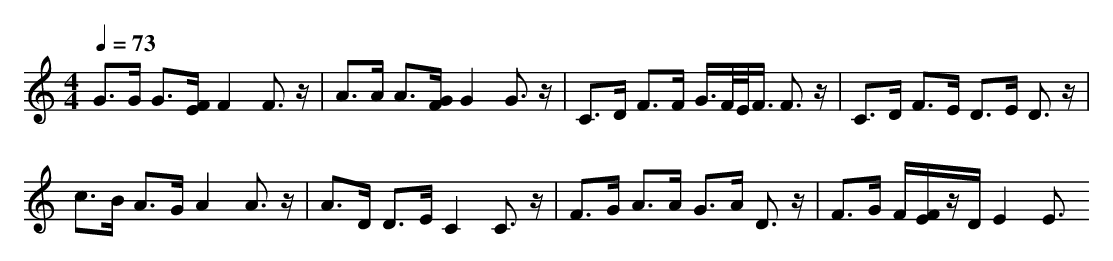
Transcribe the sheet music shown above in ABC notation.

X:1
T:
M: 4/4
L: 1/8
Q:1/4=73
K:C % 0 sharps
G>G G3/2[F/2E/2] F2 F3/2z/2|A>A A3/2[G/2F/2] G2 G3/2z/2|C>D F>F G/2>F/2E/2<F/2 F3/2z/2|C>D F>E D>E D3/2z/2|
c>B A>G A2 A3/2z/2|A>D D>E C2 C3/2z/2|F>G A>A G>A D3/2z/2|F>G F/2[F/2E/2]z/2D/2 E2 E3/2
